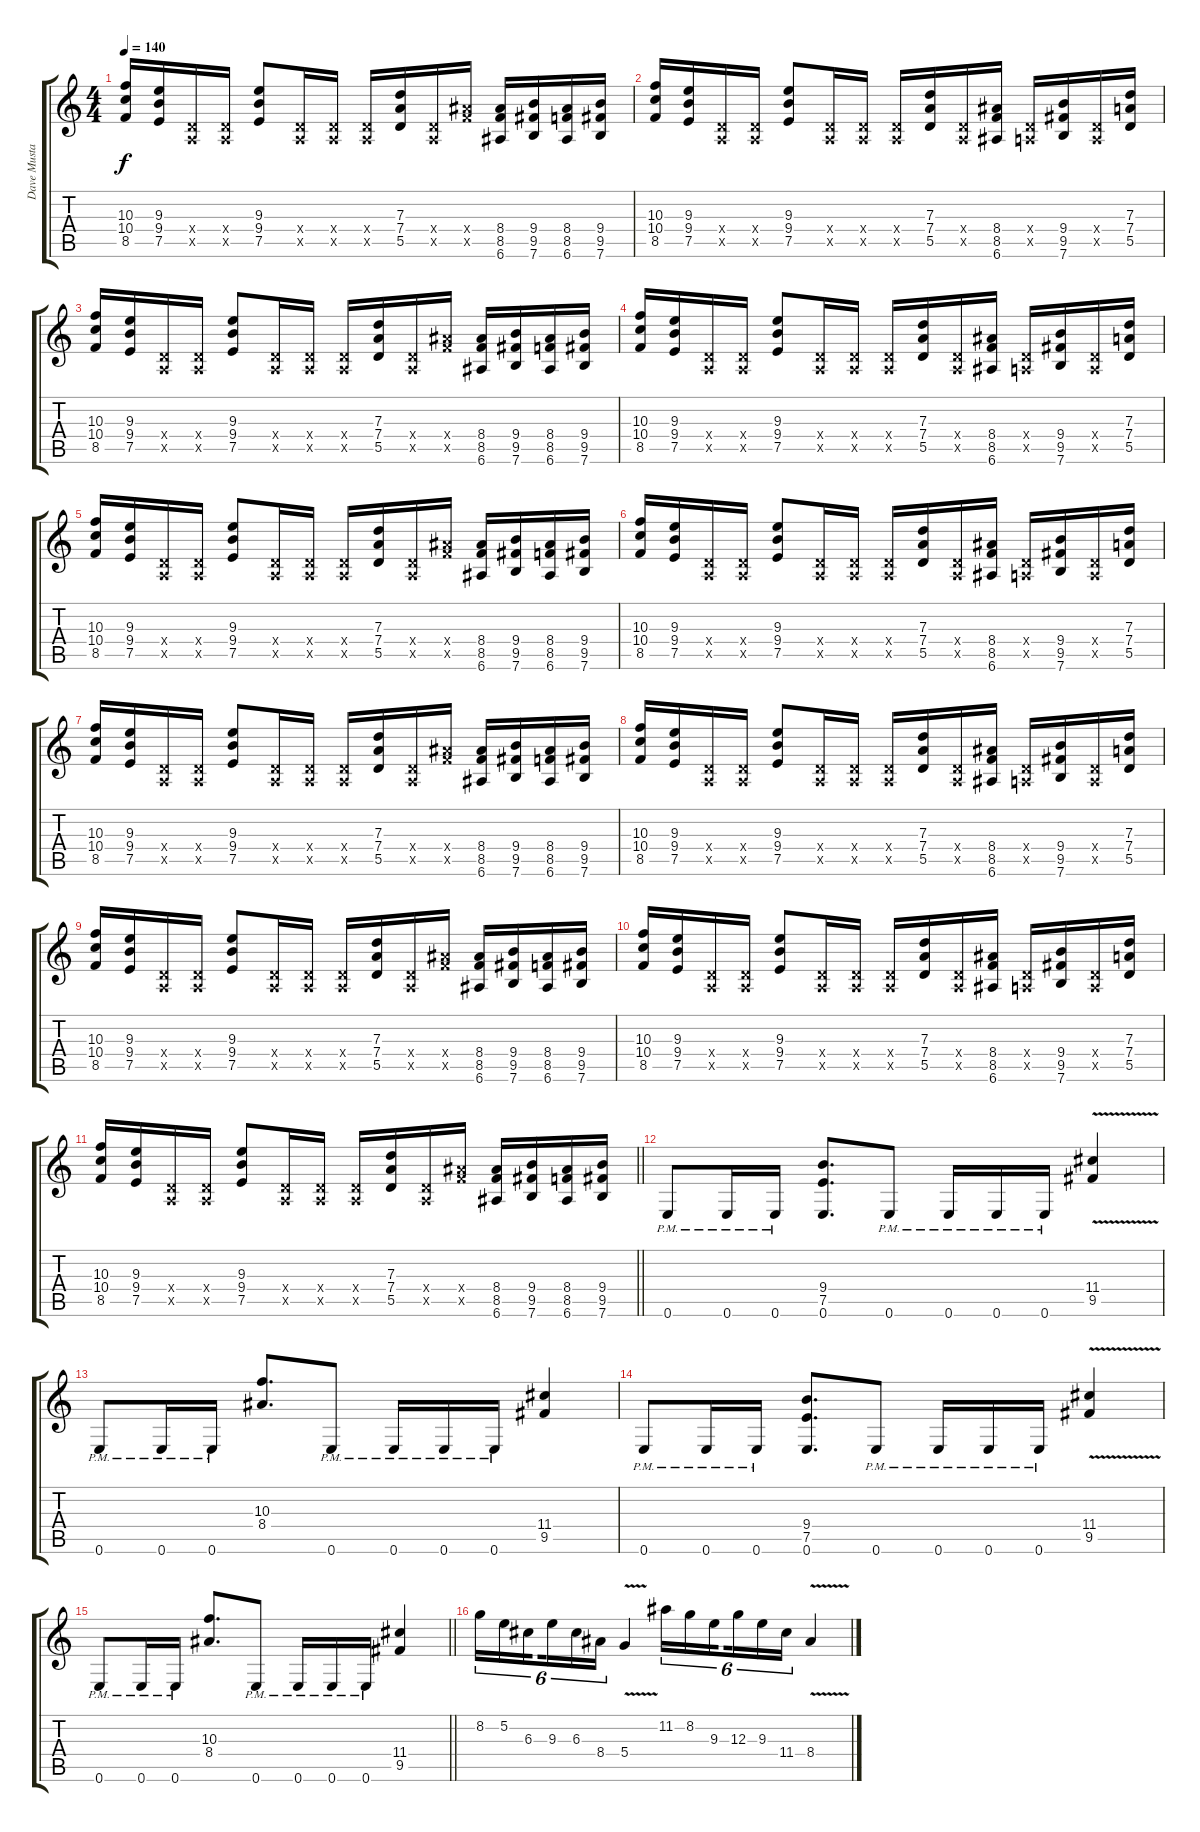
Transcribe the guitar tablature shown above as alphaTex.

\track ("Dave Mustaine" "Dave Musta") {instrument distortionguitar}
\staff {score tabs}
\tuning (E4 B3 G3 D3 A2 E2) {hide}
\ts (4 4)
\tempo 140
\clef g2
\ks c
(10.3 10.4 8.5).16{dy f} (9.3 9.4 7.5).16 (0.4{x} 0.5{x}).16 (0.4{x} 0.5{x}).16 (9.3 9.4 7.5).8 (0.4{x} 0.5{x}).16 (0.4{x} 0.5{x}).16 (0.4{x} 0.5{x}).16 (7.3 7.4 5.5).16 (0.4{x} 0.5{x}).16 (8.4{x} 8.5{x}).16 (8.4 8.5 6.6).16 (9.4 9.5 7.6).16 (8.4 8.5 6.6).16 (9.4 9.5 7.6).16 |
(10.3 10.4 8.5).16 (9.3 9.4 7.5).16 (0.4{x} 0.5{x}).16 (0.4{x} 0.5{x}).16 (9.3 9.4 7.5).8 (0.4{x} 0.5{x}).16 (0.4{x} 0.5{x}).16 (0.4{x} 0.5{x}).16 (7.3 7.4 5.5).16 (0.4{x} 0.5{x}).16 (8.4 8.5 6.6).16 (0.4{x} 0.5{x}).16 (9.4 9.5 7.6).16 (0.4{x} 0.5{x}).16 (7.3 7.4 5.5).16 |
(10.3 10.4 8.5).16 (9.3 9.4 7.5).16 (0.4{x} 0.5{x}).16 (0.4{x} 0.5{x}).16 (9.3 9.4 7.5).8 (0.4{x} 0.5{x}).16 (0.4{x} 0.5{x}).16 (0.4{x} 0.5{x}).16 (7.3 7.4 5.5).16 (0.4{x} 0.5{x}).16 (8.4{x} 8.5{x}).16 (8.4 8.5 6.6).16 (9.4 9.5 7.6).16 (8.4 8.5 6.6).16 (9.4 9.5 7.6).16 |
(10.3 10.4 8.5).16{volume 8} (9.3 9.4 7.5).16 (0.4{x} 0.5{x}).16 (0.4{x} 0.5{x}).16 (9.3 9.4 7.5).8 (0.4{x} 0.5{x}).16 (0.4{x} 0.5{x}).16 (0.4{x} 0.5{x}).16 (7.3 7.4 5.5).16 (0.4{x} 0.5{x}).16 (8.4 8.5 6.6).16 (0.4{x} 0.5{x}).16 (9.4 9.5 7.6).16 (0.4{x} 0.5{x}).16 (7.3 7.4 5.5).16 |
(10.3 10.4 8.5).16 (9.3 9.4 7.5).16 (0.4{x} 0.5{x}).16 (0.4{x} 0.5{x}).16 (9.3 9.4 7.5).8 (0.4{x} 0.5{x}).16 (0.4{x} 0.5{x}).16 (0.4{x} 0.5{x}).16 (7.3 7.4 5.5).16 (0.4{x} 0.5{x}).16 (8.4{x} 8.5{x}).16 (8.4 8.5 6.6).16 (9.4 9.5 7.6).16 (8.4 8.5 6.6).16 (9.4 9.5 7.6).16 |
(10.3 10.4 8.5).16 (9.3 9.4 7.5).16 (0.4{x} 0.5{x}).16 (0.4{x} 0.5{x}).16 (9.3 9.4 7.5).8 (0.4{x} 0.5{x}).16 (0.4{x} 0.5{x}).16 (0.4{x} 0.5{x}).16 (7.3 7.4 5.5).16 (0.4{x} 0.5{x}).16 (8.4 8.5 6.6).16 (0.4{x} 0.5{x}).16 (9.4 9.5 7.6).16 (0.4{x} 0.5{x}).16 (7.3 7.4 5.5).16 |
(10.3 10.4 8.5).16 (9.3 9.4 7.5).16 (0.4{x} 0.5{x}).16 (0.4{x} 0.5{x}).16 (9.3 9.4 7.5).8 (0.4{x} 0.5{x}).16 (0.4{x} 0.5{x}).16 (0.4{x} 0.5{x}).16 (7.3 7.4 5.5).16 (0.4{x} 0.5{x}).16 (8.4{x} 8.5{x}).16 (8.4 8.5 6.6).16 (9.4 9.5 7.6).16 (8.4 8.5 6.6).16 (9.4 9.5 7.6).16 |
(10.3 10.4 8.5).16 (9.3 9.4 7.5).16 (0.4{x} 0.5{x}).16 (0.4{x} 0.5{x}).16 (9.3 9.4 7.5).8 (0.4{x} 0.5{x}).16 (0.4{x} 0.5{x}).16 (0.4{x} 0.5{x}).16 (7.3 7.4 5.5).16 (0.4{x} 0.5{x}).16 (8.4 8.5 6.6).16 (0.4{x} 0.5{x}).16 (9.4 9.5 7.6).16 (0.4{x} 0.5{x}).16 (7.3 7.4 5.5).16 |
(10.3 10.4 8.5).16 (9.3 9.4 7.5).16 (0.4{x} 0.5{x}).16 (0.4{x} 0.5{x}).16 (9.3 9.4 7.5).8 (0.4{x} 0.5{x}).16 (0.4{x} 0.5{x}).16 (0.4{x} 0.5{x}).16 (7.3 7.4 5.5).16 (0.4{x} 0.5{x}).16 (8.4{x} 8.5{x}).16 (8.4 8.5 6.6).16 (9.4 9.5 7.6).16 (8.4 8.5 6.6).16 (9.4 9.5 7.6).16 |
(10.3 10.4 8.5).16 (9.3 9.4 7.5).16 (0.4{x} 0.5{x}).16 (0.4{x} 0.5{x}).16 (9.3 9.4 7.5).8 (0.4{x} 0.5{x}).16 (0.4{x} 0.5{x}).16 (0.4{x} 0.5{x}).16 (7.3 7.4 5.5).16 (0.4{x} 0.5{x}).16 (8.4 8.5 6.6).16 (0.4{x} 0.5{x}).16 (9.4 9.5 7.6).16 (0.4{x} 0.5{x}).16 (7.3 7.4 5.5).16 |
\barLineRight lightlight
(10.3 10.4 8.5).16 (9.3 9.4 7.5).16 (0.4{x} 0.5{x}).16 (0.4{x} 0.5{x}).16 (9.3 9.4 7.5).8 (0.4{x} 0.5{x}).16 (0.4{x} 0.5{x}).16 (0.4{x} 0.5{x}).16 (7.3 7.4 5.5).16 (0.4{x} 0.5{x}).16 (8.4{x} 8.5{x}).16 (8.4 8.5 6.6).16 (9.4 9.5 7.6).16 (8.4 8.5 6.6).16 (9.4 9.5 7.6).16 |
0.6{pm}.8 0.6{pm}.16 0.6{pm}.16 (9.4 7.5 0.6).8{d} 0.6{pm}.8 0.6{pm}.16 0.6{pm}.16 0.6{pm}.16 (11.4{v} 9.5{v}).4 |
0.6{pm}.8 0.6{pm}.16 0.6{pm}.16 (10.3 8.4).8{d} 0.6{pm}.8 0.6{pm}.16 0.6{pm}.16 0.6{pm}.16 (11.4 9.5).4 |
0.6{pm}.8 0.6{pm}.16 0.6{pm}.16 (9.4 7.5 0.6).8{d} 0.6{pm}.8 0.6{pm}.16 0.6{pm}.16 0.6{pm}.16 (11.4{v} 9.5{v}).4 |
\barLineRight lightlight
0.6{pm}.8 0.6{pm}.16 0.6{pm}.16 (10.3 8.4).8{d} 0.6{pm}.8 0.6{pm}.16 0.6{pm}.16 0.6{pm}.16 (11.4 9.5).4 |
8.2.16{tu (6 4) volume 12} 5.2.16{tu (6 4)} 6.3.16{tu (6 4) beam splitsecondary} 9.3.16{tu (6 4)} 6.3.16{tu (6 4)} 8.4.16{tu (6 4)} 5.4{v}.4 11.2.16{tu (6 4)} 8.2.16{tu (6 4)} 9.3.16{tu (6 4) beam splitsecondary} 12.3.16{tu (6 4)} 9.3.16{tu (6 4)} 11.4.16{tu (6 4)} 8.4{v}.4
